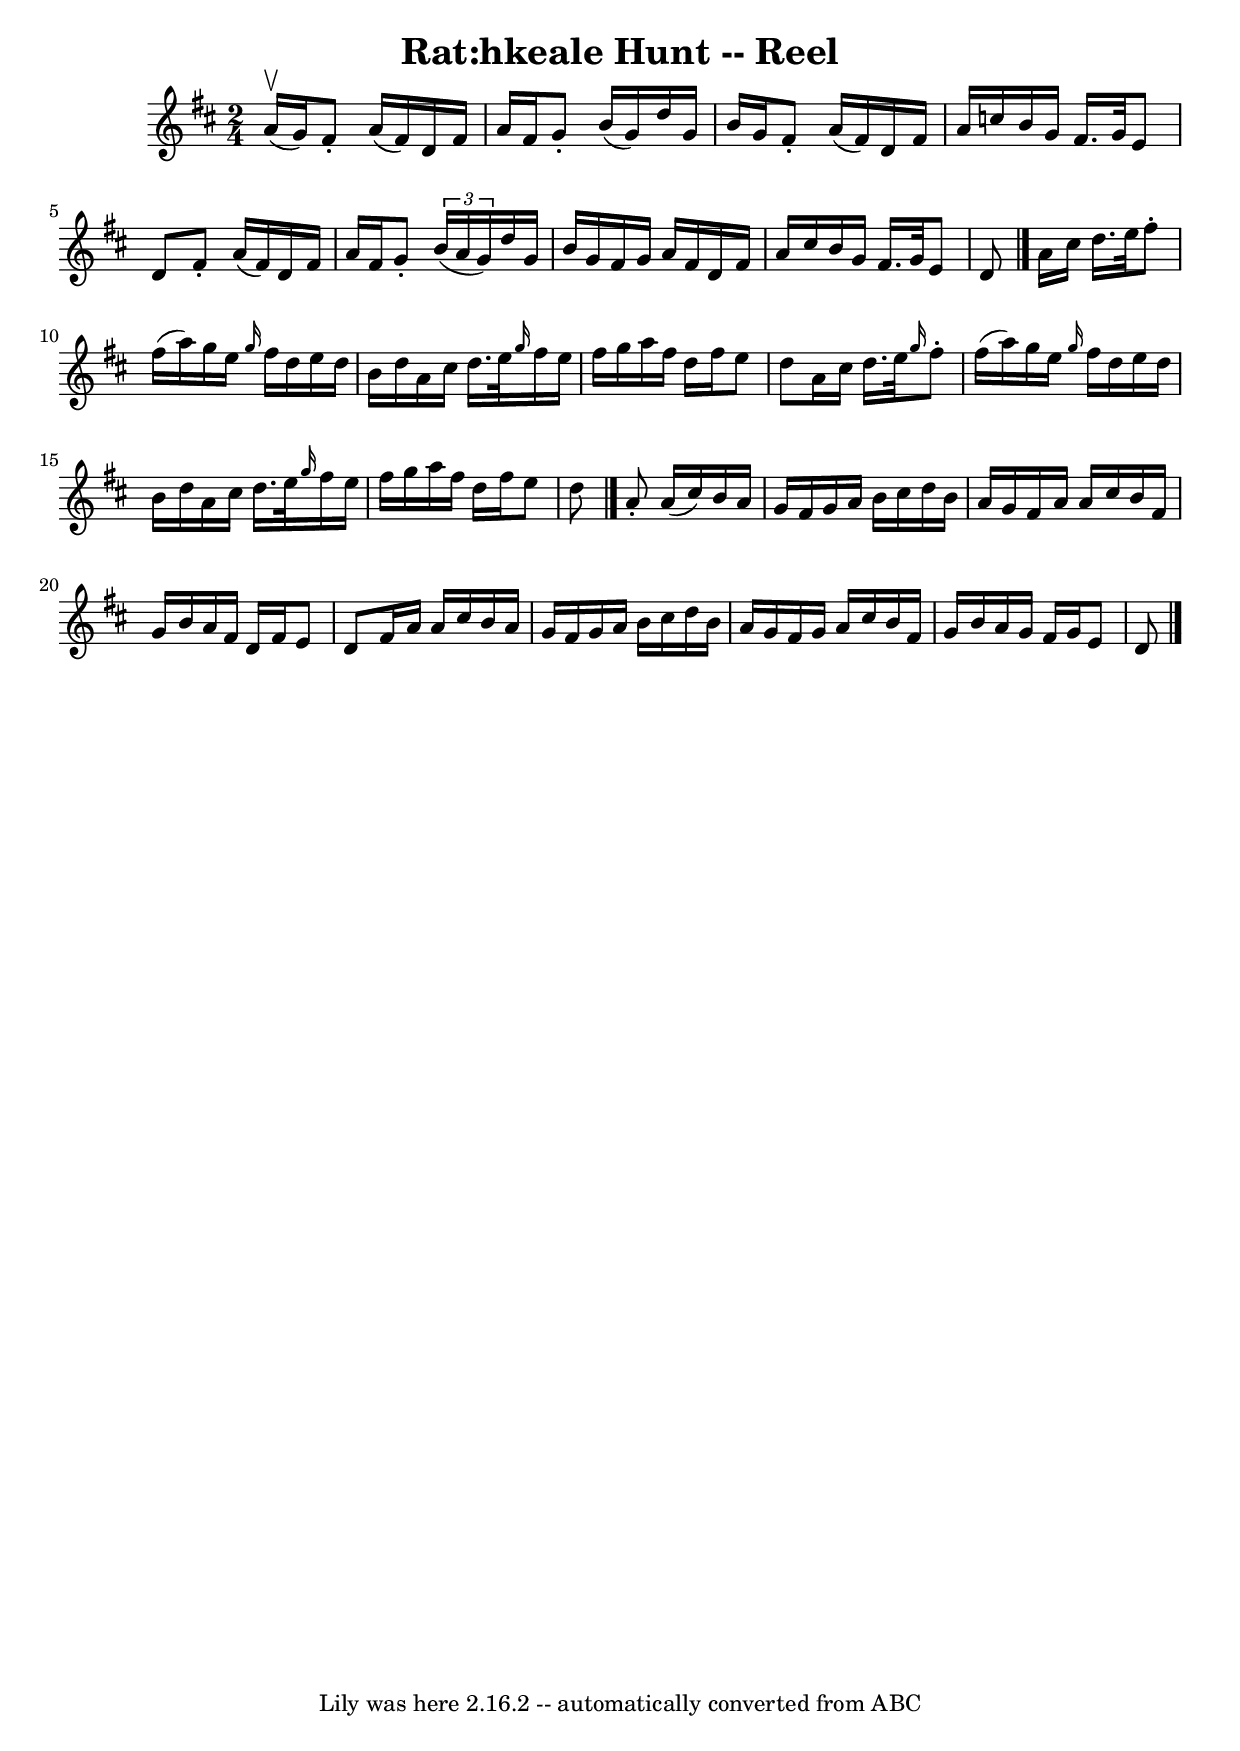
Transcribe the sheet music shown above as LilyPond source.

\version "2.16.2"
\include "Mammoth.ily"
\header {
  %% book = "Ryan's Mammoth Collection"
  crossRefNumber = "1"
  footnotes = "\\\\177\\\\first 2 parts AKA Rolling in the Ryegrass"
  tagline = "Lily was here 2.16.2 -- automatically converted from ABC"
  title = "Rat:hkeale Hunt -- Reel"

}
voicedefault =  {


  \time 2/4 
  \key d \major
 a'16^\upbow(g'16) |
  fis'8 -. a'16 
  (fis'16) d'16 fis'16 a'16 fis'16    |
  g'8 -. b'16 (
  g'16) d''16 g'16 b'16 g'16    |
  fis'8 -. a'16 (
  fis'16) d'16 fis'16 a'16 c''16    |
  b'16 g'16    
  fis'16. g'32 e'8 d'8    |
  fis'8 -. a'16 (fis'16)   
  d'16 fis'16 a'16 fis'16    |
  g'8 -.   \times 2/3 { b'16 (
			a'16 g'16) 
		      } d''16 g'16 b'16 g'16    |
  fis'16 g'16 
  a'16 fis'16 d'16 fis'16 a'16 cis''16    |
  b'16    
  g'16 fis'16. g'32 e'8 d'8    \bar "|." a'16 cis''16    
  d''16. e''32 fis''8 -. fis''16 (a''16)   |
  g''16    
  e''16  \grace { g''16  
		} fis''16 d''16 e''16 d''16 b'16    
  d''16    |
  a'16 cis''16 d''16. e''32  \grace { g''16  
				    }   
  fis''16 e''16 fis''16 g''16    |
  a''16 fis''16 d''16    
  fis''16 e''8 d''8    |
  a'16 cis''16 d''16. e''32  
  \grace { g''16  
	 } fis''8 -. fis''16 (a''16)   |
  g''16    
  e''16  \grace { g''16  
		} fis''16 d''16 e''16 d''16 b'16    
  d''16    |
  a'16 cis''16 d''16. e''32  \grace { g''16  
				    }   
  fis''16 e''16 fis''16 g''16    |
  a''16 fis''16 d''16    
  fis''16 e''8 d''8    \bar "|." a'8 -. a'16 (cis''16) b'16   
  a'16 g'16 fis'16    |
  g'16 a'16 b'16 cis''16 d''16  
  b'16 a'16 g'16    |
  fis'16 a'16 a'16 cis''16 b'16  
  fis'16 g'16 b'16    |
  a'16 fis'16 d'16 fis'16 e'8  
  d'8    |
  fis'16 a'16 a'16 cis''16 b'16 a'16 g'16 
  fis'16    |
  g'16 a'16 b'16 cis''16 d''16 b'16    
  a'16 g'16    |
  fis'16 g'16 a'16 cis''16 b'16 fis'16  
  g'16 b'16    |
  a'16 g'16 fis'16 g'16 e'8 d'8    
  \bar "|."   

}

\score{
  <<

    \context Staff="default"
    {
      \voicedefault 
      
    }

  >>
  \layout {
    
  }
  \midi {
  }

}
